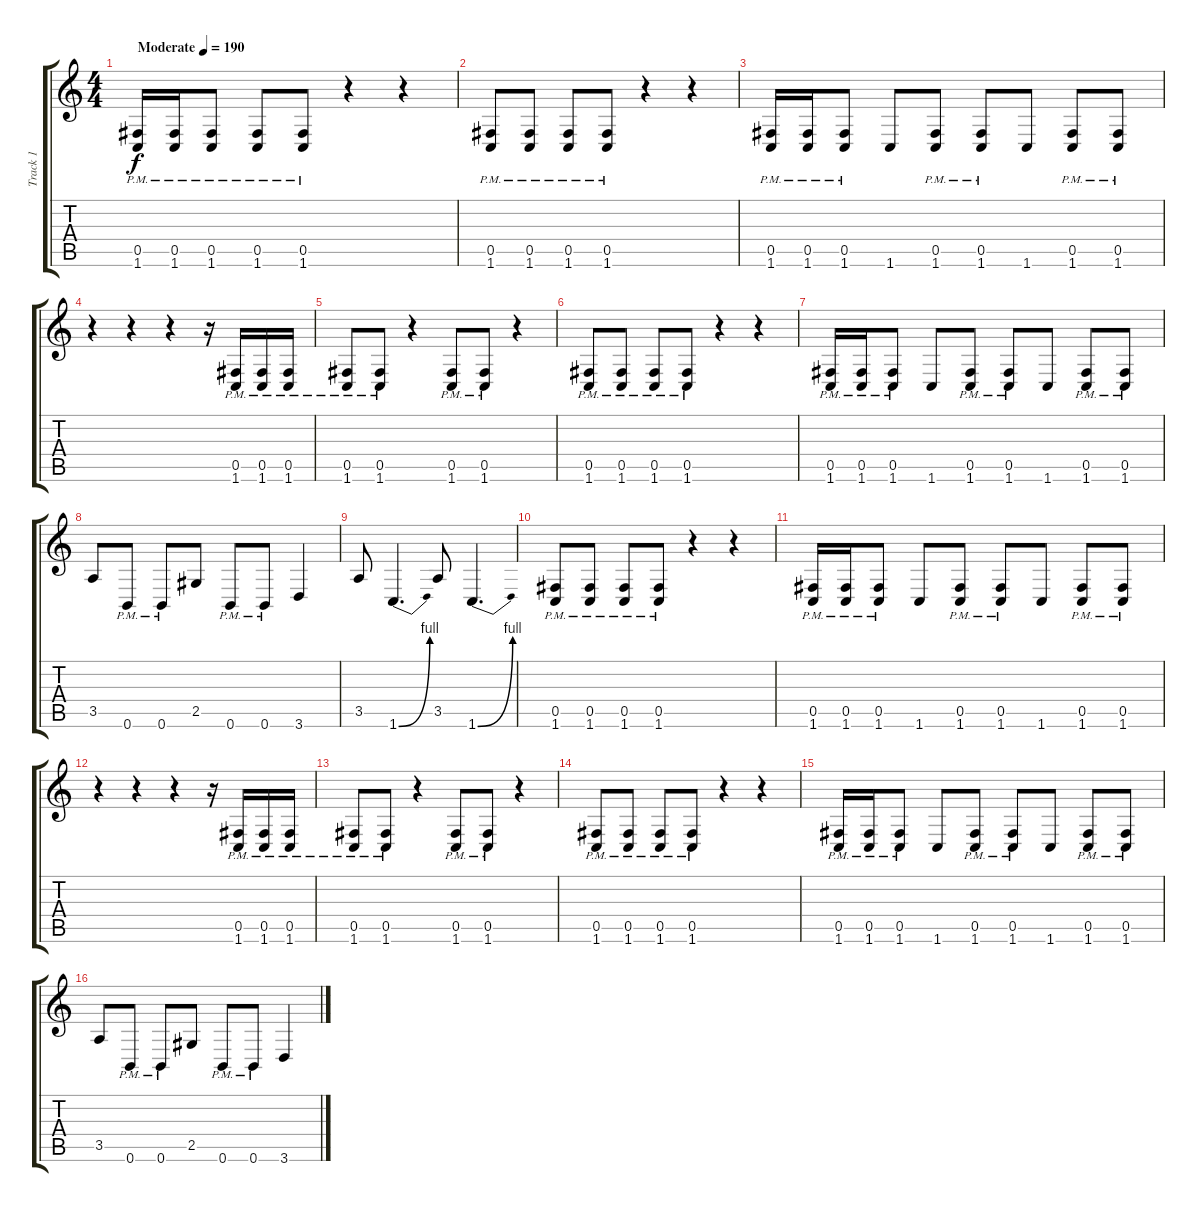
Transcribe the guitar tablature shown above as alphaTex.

\track ("Track 1" "Track 1") {instrument distortionguitar}
\staff {score tabs}
\tuning (Db4 Ab3 E3 B2 Gb2 B1) {hide}
\ts (4 4)
\tempo (190 "Moderate")
\clef g2
\ks c
(0.5{pm} 1.6{pm}).16{dy f instrument distortionguitar} (0.5{pm} 1.6{pm}).16 (0.5{pm} 1.6{pm}).8 (0.5{pm} 1.6{pm}).8 (0.5{pm} 1.6{pm}).8 r.4 r.4 |
(0.5{pm} 1.6{pm}).8{balance 8} (0.5{pm} 1.6{pm}).8 (0.5{pm} 1.6{pm}).8 (0.5{pm} 1.6{pm}).8 r.4 r.4 |
(0.5{pm} 1.6{pm}).16 (0.5{pm} 1.6{pm}).16 (0.5{pm} 1.6{pm}).8 1.6.8 (0.5{pm} 1.6{pm}).8 (0.5{pm} 1.6{pm}).8 1.6.8 (0.5{pm} 1.6{pm}).8 (0.5{pm} 1.6{pm}).8 |
r.4 r.4 r.4 r.16 (0.5{pm} 1.6{pm}).16 (0.5{pm} 1.6{pm}).16 (0.5{pm} 1.6{pm}).16 |
(0.5{pm} 1.6{pm}).8 (0.5{pm} 1.6{pm}).8 r.4 (0.5{pm} 1.6{pm}).8 (0.5{pm} 1.6{pm}).8 r.4 |
(0.5{pm} 1.6{pm}).8{balance 8} (0.5{pm} 1.6{pm}).8 (0.5{pm} 1.6{pm}).8 (0.5{pm} 1.6{pm}).8 r.4 r.4 |
(0.5{pm} 1.6{pm}).16 (0.5{pm} 1.6{pm}).16 (0.5{pm} 1.6{pm}).8 1.6.8 (0.5{pm} 1.6{pm}).8 (0.5{pm} 1.6{pm}).8 1.6.8 (0.5{pm} 1.6{pm}).8 (0.5{pm} 1.6{pm}).8 |
3.5.8{balance 0} 0.6{pm}.8 0.6{pm}.8 2.5.8 0.6{pm}.8 0.6{pm}.8 3.6.4 |
3.5.8 1.6{be (bend 0 0 60 4)}.4{d} 3.5.8 1.6{be (bend 0 0 60 4)}.4{d} |
(0.5{pm} 1.6{pm}).8{balance 8} (0.5{pm} 1.6{pm}).8 (0.5{pm} 1.6{pm}).8 (0.5{pm} 1.6{pm}).8 r.4 r.4 |
(0.5{pm} 1.6{pm}).16 (0.5{pm} 1.6{pm}).16 (0.5{pm} 1.6{pm}).8 1.6.8 (0.5{pm} 1.6{pm}).8 (0.5{pm} 1.6{pm}).8 1.6.8 (0.5{pm} 1.6{pm}).8 (0.5{pm} 1.6{pm}).8 |
r.4 r.4 r.4 r.16 (0.5{pm} 1.6{pm}).16 (0.5{pm} 1.6{pm}).16 (0.5{pm} 1.6{pm}).16 |
(0.5{pm} 1.6{pm}).8 (0.5{pm} 1.6{pm}).8 r.4 (0.5{pm} 1.6{pm}).8 (0.5{pm} 1.6{pm}).8 r.4 |
(0.5{pm} 1.6{pm}).8{balance 8} (0.5{pm} 1.6{pm}).8 (0.5{pm} 1.6{pm}).8 (0.5{pm} 1.6{pm}).8 r.4 r.4 |
(0.5{pm} 1.6{pm}).16 (0.5{pm} 1.6{pm}).16 (0.5{pm} 1.6{pm}).8 1.6.8 (0.5{pm} 1.6{pm}).8 (0.5{pm} 1.6{pm}).8 1.6.8 (0.5{pm} 1.6{pm}).8 (0.5{pm} 1.6{pm}).8 |
3.5.8{balance 0} 0.6{pm}.8 0.6{pm}.8 2.5.8 0.6{pm}.8 0.6{pm}.8 3.6.4
